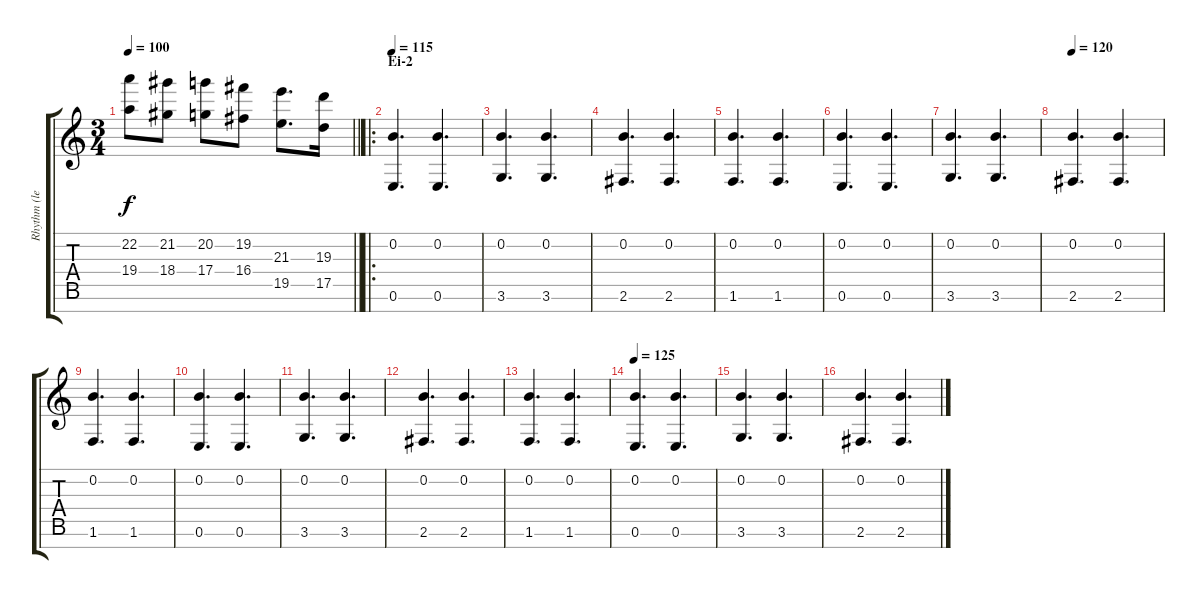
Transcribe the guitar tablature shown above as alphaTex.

\track ("Rhythm (left)" "Rhythm (le") {instrument acousticguitarsteel}
\staff {score tabs}
\tuning (E4 B3 G3 D3 A2 E2 B1) {hide}
\ts (3 4)
\tempo 100
\clef g2
\barLineRight lightlight
\ks c
(22.2 19.4).8{dy f} (21.2 18.4).8 (20.2 17.4).8 (19.2 16.4).8 (21.3 19.5).8{d} (19.3 17.5).16 |
\ro
\section ("" "Ei-2")
\tempo 115
(0.2 0.6).4{d instrument acousticguitarsteel} (0.2 0.6).4{d} |
(0.2 3.6).4{d} (0.2 3.6).4{d} |
(0.2 2.6).4{d} (0.2 2.6).4{d} |
(0.2 1.6).4{d} (0.2 1.6).4{d} |
(0.2 0.6).4{d} (0.2 0.6).4{d} |
(0.2 3.6).4{d} (0.2 3.6).4{d} |
\tempo 120
(0.2 2.6).4{d} (0.2 2.6).4{d} |
(0.2 1.6).4{d} (0.2 1.6).4{d} |
(0.2 0.6).4{d} (0.2 0.6).4{d} |
(0.2 3.6).4{d} (0.2 3.6).4{d} |
(0.2 2.6).4{d} (0.2 2.6).4{d} |
(0.2 1.6).4{d} (0.2 1.6).4{d} |
\tempo 125
(0.2 0.6).4{d} (0.2 0.6).4{d} |
(0.2 3.6).4{d} (0.2 3.6).4{d} |
(0.2 2.6).4{d} (0.2 2.6).4{d}
